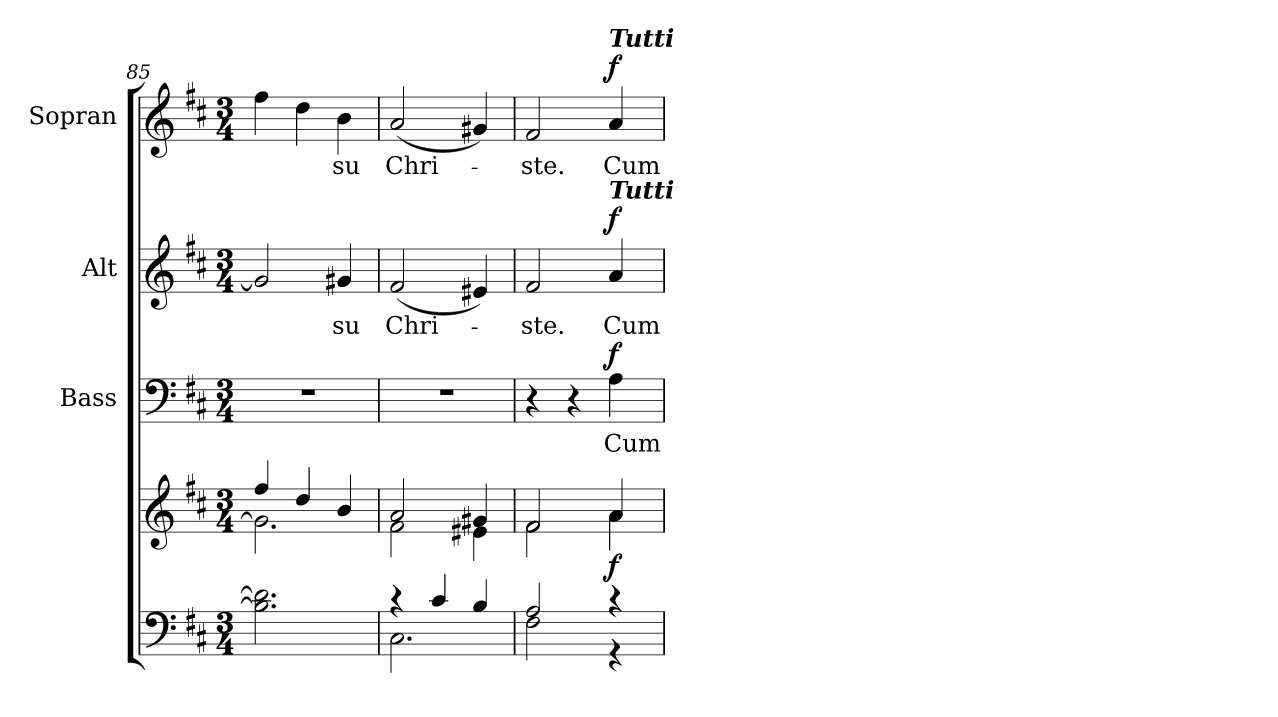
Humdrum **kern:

**kern	**kern	**dynam	**kern	**text	**dynam	**kern	**text	**dynam	**kern	**text	**dynam
*part4	*part4	*part4	*part3	*part3	*part3	*part2	*part2	*part2	*part1	*part1	*part1
*staff5	*staff4	*staff4/5	*staff3	*staff3	*staff3	*staff2	*staff2	*staff2	*staff1	*staff1	*staff1
*	*	*	*I"Bass	*	*	*I"Alt	*	*	*I"Sopran	*	*
*	*	*	*I'B.	*	*	*I'A.	*	*	*I'S.	*	*
*clefF4	*clefG2	*	*clefF4	*	*	*clefG2	*	*	*clefG2	*	*
*k[f#c#]	*k[f#c#]	*	*k[f#c#]	*	*	*k[f#c#]	*	*	*k[f#c#]	*	*
*D:	*D:	*	*D:	*	*	*D:	*	*	*D:	*	*
*M3/4	*M3/4	*	*M3/4	*	*	*M3/4	*	*	*M3/4	*	*
=85	=85	=85	=85	=85	=85	=85	=85	=85	=85	=85	=85
*	*^	*	*	*	*	*	*	*	*	*	*
2.B\] 2.d\]	4ff#/	2.g#\]	.	2.r	.	.	2g#/]	.	.	4ff#\	.	.
.	4dd/	.	.	.	.	.	.	.	.	4dd\	.	.
!	!	!	!	!	!	!	!	!LO:LY:b	!	!	!LO:LY:b	!
.	4b/	.	.	.	.	.	4g#X/	-su	.	4b\	-su	.
=86	=86	=86	=86	=86	=86	=86	=86	=86	=86	=86	=86	=86
*^	*	*	*	*	*	*	*	*	*	*	*	*
!	!	!	!	!	!	!	!	!	!LO:LY:b	!	!	!LO:LY:b	!
4rc	2.C#\	2a/	2f#\	.	2.r	.	.	(<2f#/	Chri-	.	(<2a/	Chri-	.
4c#/	.	.	.	.	.	.	.	.	.	.	.	.	.
4B/	.	4g#X/	4e#X\	.	.	.	.	4e#X/)	.	.	4g#X/)	.	.
=87	=87	=87	=87	=87	=87	=87	=87	=87	=87	=87	=87	=87	=87
!	!	!	!	!	!	!	!	!	!LO:LY:b	!	!	!LO:LY:b	!
2A/	2F#\	2f#/	2f#\	.	4r	.	.	2f#/	-ste.	.	2f#/	-ste.	.
.	.	.	.	.	4r	.	.	.	.	.	.	.	.
!	!	!	!	!	!	!	!	!	!	!	!LO:TX:a:Bi:t=Tutti	!	!
!	!	!	!	!	!	!	!	!LO:TX:a:Bi:t=Tutti	!	!	!	!	!
!	!	!	!	!LO:DY:b	!	!LO:LY:b	!LO:DY:a	!	!LO:LY:b	!LO:DY:a	!	!LO:LY:b	!LO:DY:a
4r	4r	4a/	4a\	f	4A\	Cum	f	4a/	Cum	f	4a/	Cum	f
*v	*v	*	*	*	*	*	*	*	*	*	*	*	*
*	*v	*v	*	*	*	*	*	*	*	*	*	*
=	=	=	=	=	=	=	=	=	=	=	=
*-	*-	*-	*-	*-	*-	*-	*-	*-	*-	*-	*-
